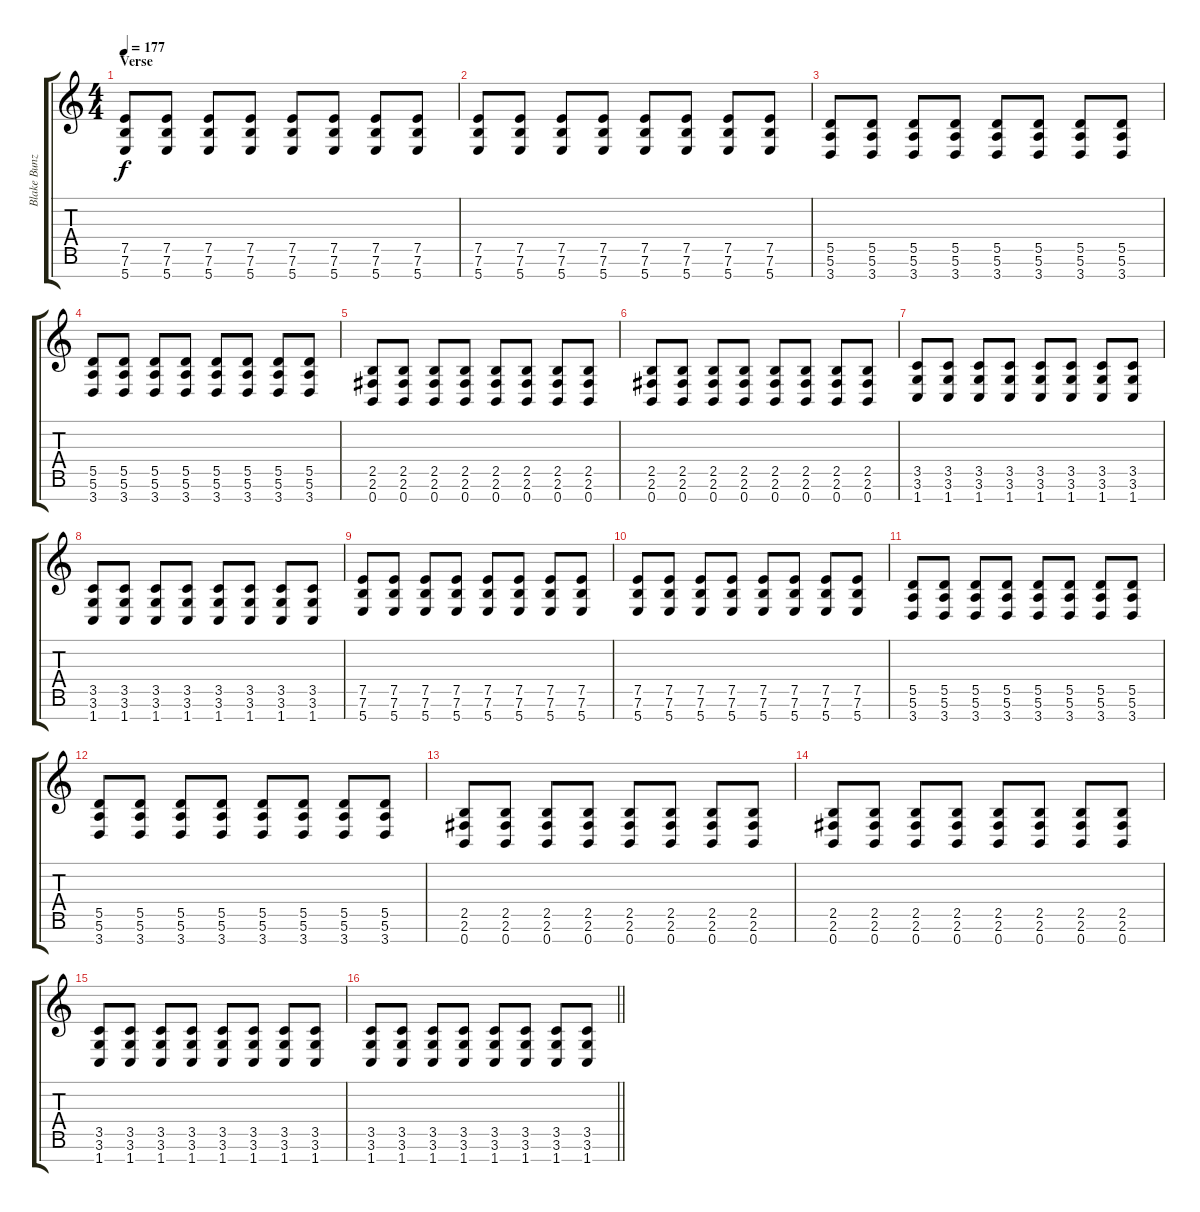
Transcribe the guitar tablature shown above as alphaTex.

\track ("Blake Bunzel (Rhythm Guitar)" "Blake Bunz") {instrument distortionguitar}
\staff {score tabs}
\tuning (E4 B3 G3 D3 A2 E2 B1) {hide}
\ts (4 4)
\section ("" "Verse")
\tempo 177
\clef g2
\ks c
(7.5 7.6 5.7).8{dy f} (7.5 7.6 5.7).8 (7.5 7.6 5.7).8 (7.5 7.6 5.7).8 (7.5 7.6 5.7).8 (7.5 7.6 5.7).8 (7.5 7.6 5.7).8 (7.5 7.6 5.7).8 |
(7.5 7.6 5.7).8 (7.5 7.6 5.7).8 (7.5 7.6 5.7).8 (7.5 7.6 5.7).8 (7.5 7.6 5.7).8 (7.5 7.6 5.7).8 (7.5 7.6 5.7).8 (7.5 7.6 5.7).8 |
(5.5 5.6 3.7).8 (5.5 5.6 3.7).8 (5.5 5.6 3.7).8 (5.5 5.6 3.7).8 (5.5 5.6 3.7).8 (5.5 5.6 3.7).8 (5.5 5.6 3.7).8 (5.5 5.6 3.7).8 |
(5.5 5.6 3.7).8 (5.5 5.6 3.7).8 (5.5 5.6 3.7).8 (5.5 5.6 3.7).8 (5.5 5.6 3.7).8 (5.5 5.6 3.7).8 (5.5 5.6 3.7).8 (5.5 5.6 3.7).8 |
(2.5 2.6 0.7).8 (2.5 2.6 0.7).8 (2.5 2.6 0.7).8 (2.5 2.6 0.7).8 (2.5 2.6 0.7).8 (2.5 2.6 0.7).8 (2.5 2.6 0.7).8 (2.5 2.6 0.7).8 |
(2.5 2.6 0.7).8 (2.5 2.6 0.7).8 (2.5 2.6 0.7).8 (2.5 2.6 0.7).8 (2.5 2.6 0.7).8 (2.5 2.6 0.7).8 (2.5 2.6 0.7).8 (2.5 2.6 0.7).8 |
(3.5 3.6 1.7).8 (3.5 3.6 1.7).8 (3.5 3.6 1.7).8 (3.5 3.6 1.7).8 (3.5 3.6 1.7).8 (3.5 3.6 1.7).8 (3.5 3.6 1.7).8 (3.5 3.6 1.7).8 |
(3.5 3.6 1.7).8 (3.5 3.6 1.7).8 (3.5 3.6 1.7).8 (3.5 3.6 1.7).8 (3.5 3.6 1.7).8 (3.5 3.6 1.7).8 (3.5 3.6 1.7).8 (3.5 3.6 1.7).8 |
(7.5 7.6 5.7).8 (7.5 7.6 5.7).8 (7.5 7.6 5.7).8 (7.5 7.6 5.7).8 (7.5 7.6 5.7).8 (7.5 7.6 5.7).8 (7.5 7.6 5.7).8 (7.5 7.6 5.7).8 |
(7.5 7.6 5.7).8 (7.5 7.6 5.7).8 (7.5 7.6 5.7).8 (7.5 7.6 5.7).8 (7.5 7.6 5.7).8 (7.5 7.6 5.7).8 (7.5 7.6 5.7).8 (7.5 7.6 5.7).8 |
(5.5 5.6 3.7).8 (5.5 5.6 3.7).8 (5.5 5.6 3.7).8 (5.5 5.6 3.7).8 (5.5 5.6 3.7).8 (5.5 5.6 3.7).8 (5.5 5.6 3.7).8 (5.5 5.6 3.7).8 |
(5.5 5.6 3.7).8 (5.5 5.6 3.7).8 (5.5 5.6 3.7).8 (5.5 5.6 3.7).8 (5.5 5.6 3.7).8 (5.5 5.6 3.7).8 (5.5 5.6 3.7).8 (5.5 5.6 3.7).8 |
(2.5 2.6 0.7).8 (2.5 2.6 0.7).8 (2.5 2.6 0.7).8 (2.5 2.6 0.7).8 (2.5 2.6 0.7).8 (2.5 2.6 0.7).8 (2.5 2.6 0.7).8 (2.5 2.6 0.7).8 |
(2.5 2.6 0.7).8 (2.5 2.6 0.7).8 (2.5 2.6 0.7).8 (2.5 2.6 0.7).8 (2.5 2.6 0.7).8 (2.5 2.6 0.7).8 (2.5 2.6 0.7).8 (2.5 2.6 0.7).8 |
(3.5 3.6 1.7).8 (3.5 3.6 1.7).8 (3.5 3.6 1.7).8 (3.5 3.6 1.7).8 (3.5 3.6 1.7).8 (3.5 3.6 1.7).8 (3.5 3.6 1.7).8 (3.5 3.6 1.7).8 |
\barLineRight lightlight
(3.5 3.6 1.7).8 (3.5 3.6 1.7).8 (3.5 3.6 1.7).8 (3.5 3.6 1.7).8 (3.5 3.6 1.7).8 (3.5 3.6 1.7).8 (3.5 3.6 1.7).8 (3.5 3.6 1.7).8
